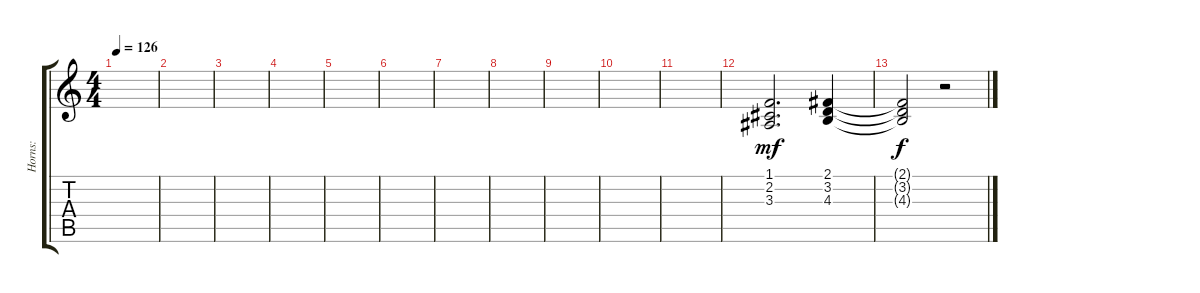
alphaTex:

\track ("Horns:" "Horns:") {instrument frenchhorn}
\staff {score tabs}
\tuning (E4 B3 G3 D3 A2 E2) {hide}
\ts (4 4)
\tempo 126
\clef g2
\ks c
|
|
|
|
|
|
|
|
|
|
|
(1.1 2.2 3.3).2{d dy mf} (2.1 3.2 4.3).4 |
(2.1{t} 3.2{t} 4.3{t}).2{dy f} r.2
